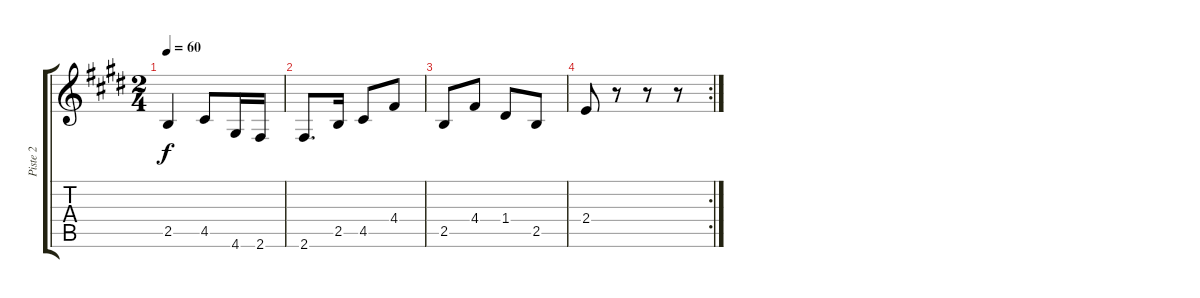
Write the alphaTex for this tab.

\track ("Piste 2" "Piste 2") {instrument acousticguitarnylon}
\staff {score tabs}
\tuning (E4 B3 G3 D3 A2 E2) {hide}
\ts (2 4)
\tempo 60
\clef g2
\ks e
2.5.4{dy f} 4.5.8 4.6.16 2.6.16 |
2.6.8{d} 2.5.16 4.5.8 4.4.8 |
2.5.8 4.4.8 1.4.8 2.5.8 |
\rc 2
2.4.8 r.8 r.8 r.8
